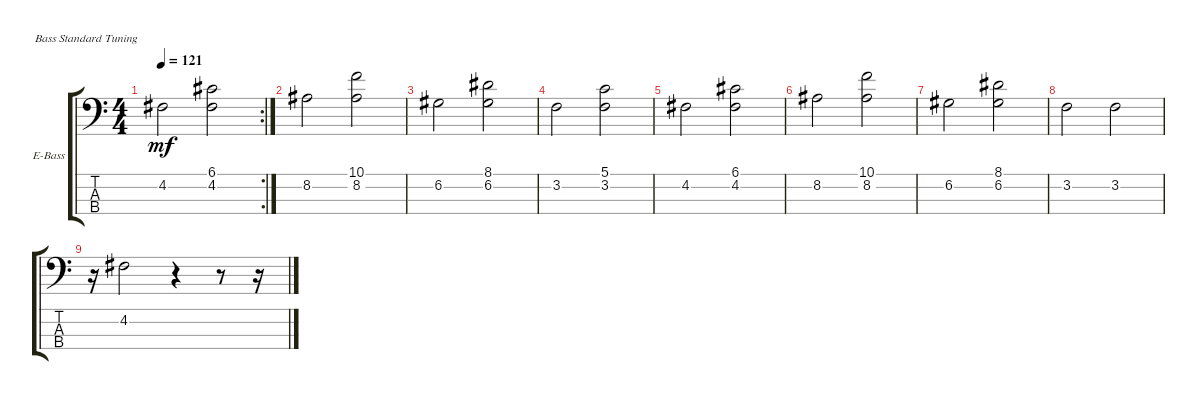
\defaultSystemsLayout 4
\bracketExtendMode groupsimilarinstruments
\firstSystemTrackNameOrientation horizontal
\otherSystemsTrackNameOrientation horizontal
\track ("Bass" "E-Bass") {instrument electricbassfinger}
\staff {score tabs}
\tuning (G2 D2 A1 E1)
\rc 2
\ts (4 4)
\tempo 121
\clef f4
\ks c
4.2.2{dy mf} (4.2 6.1).2 |
8.2.2 (10.1 8.2).2 |
6.2.2 (6.2 8.1).2 |
3.2.2 (3.2 5.1).2 |
4.2.2 (4.2 6.1).2 |
8.2.2 (10.1 8.2).2 |
6.2.2 (6.2 8.1).2 |
3.2.2 3.2.2 |
r.16 4.2.2 r.4 r.8 r.16
